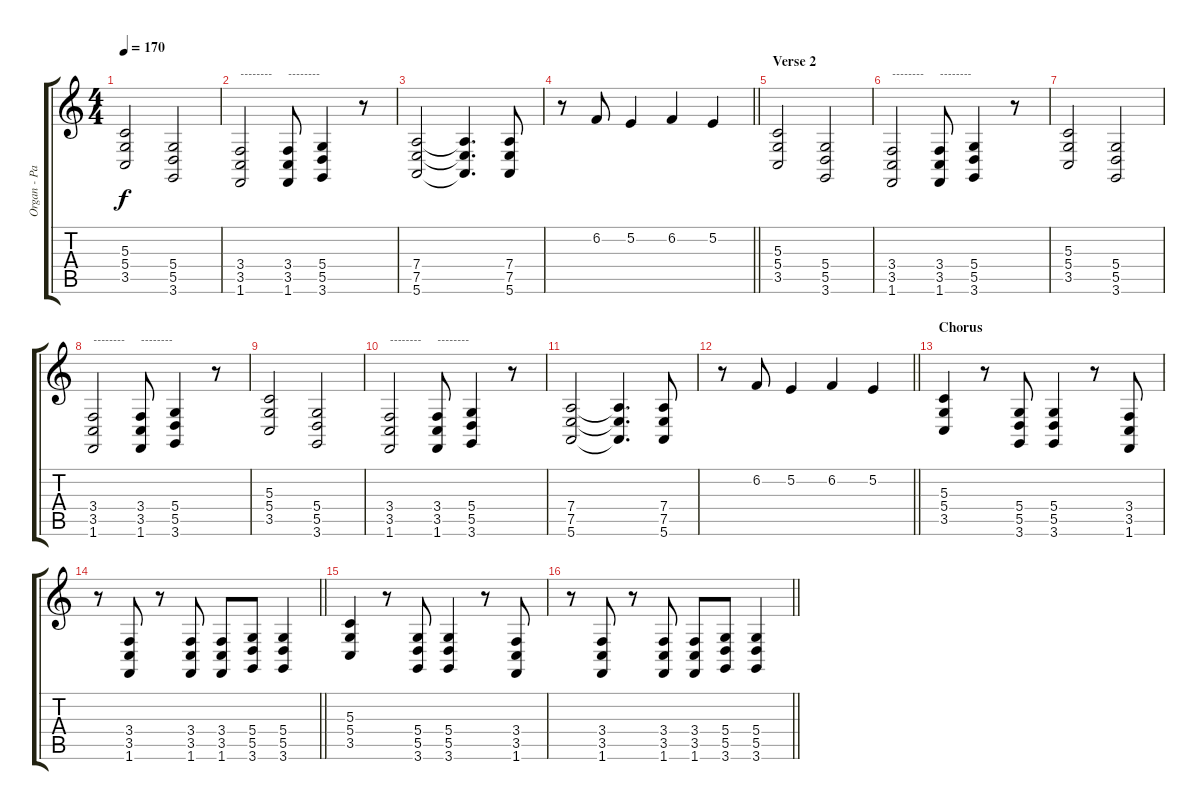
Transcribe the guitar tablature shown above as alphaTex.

\track ("Organ - Pauline" "Organ - Pa") {instrument lead1square}
\staff {score tabs}
\tuning (E4 B3 G3 D3 A2 E2) {hide}
\ts (4 4)
\tempo 170
\clef g2
\ks c
(5.3 5.4 3.5).2{dy f} (5.4 5.5 3.6).2 |
(3.4 3.5 1.6).2{txt "--------"} (3.4 3.5 1.6).8{txt "--------"} (5.4 5.5 3.6).4 r.8 |
(7.4 7.5 5.6).2 (7.4{t} 7.5{t} 5.6{t}).4{d} (7.4 7.5 5.6).8 |
\barLineRight lightlight
r.8 6.2.8 5.2.4 6.2.4 5.2.4 |
\section ("" "Verse 2")
(5.3 5.4 3.5).2 (5.4 5.5 3.6).2 |
(3.4 3.5 1.6).2{txt "--------"} (3.4 3.5 1.6).8{txt "--------"} (5.4 5.5 3.6).4 r.8 |
(5.3 5.4 3.5).2 (5.4 5.5 3.6).2 |
(3.4 3.5 1.6).2{txt "--------"} (3.4 3.5 1.6).8{txt "--------"} (5.4 5.5 3.6).4 r.8 |
(5.3 5.4 3.5).2 (5.4 5.5 3.6).2 |
(3.4 3.5 1.6).2{txt "--------"} (3.4 3.5 1.6).8{txt "--------"} (5.4 5.5 3.6).4 r.8 |
(7.4 7.5 5.6).2 (7.4{t} 7.5{t} 5.6{t}).4{d} (7.4 7.5 5.6).8 |
\barLineRight lightlight
r.8 6.2.8 5.2.4 6.2.4 5.2.4 |
\section ("" "Chorus")
(5.3 5.4 3.5).4 r.8 (5.4 5.5 3.6).8 (5.4 5.5 3.6).4 r.8 (3.4 3.5 1.6).8 |
\barLineRight lightlight
r.8 (3.4 3.5 1.6).8 r.8 (3.4 3.5 1.6).8 (3.4 3.5 1.6).8 (5.4 5.5 3.6).8 (5.4 5.5 3.6).4 |
(5.3 5.4 3.5).4 r.8 (5.4 5.5 3.6).8 (5.4 5.5 3.6).4 r.8 (3.4 3.5 1.6).8 |
\barLineRight lightlight
r.8 (3.4 3.5 1.6).8 r.8 (3.4 3.5 1.6).8 (3.4 3.5 1.6).8 (5.4 5.5 3.6).8 (5.4 5.5 3.6).4
